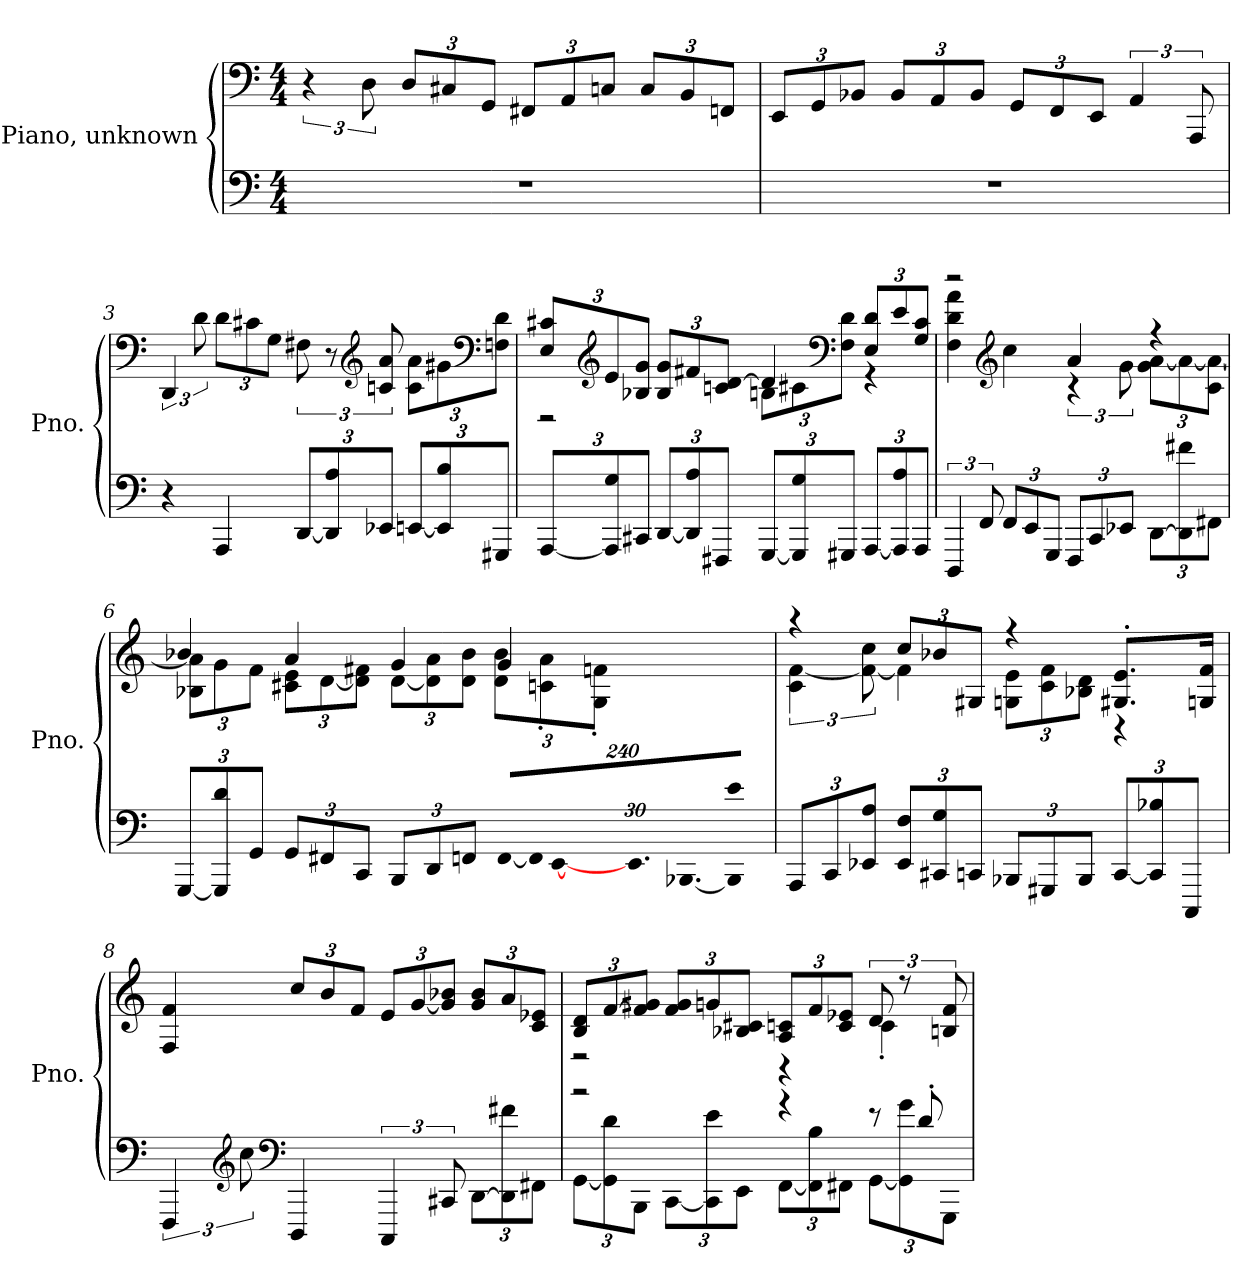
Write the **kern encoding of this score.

**kern	**kern
*part1	*part1
*staff2	*staff1
*I"Piano, unknown	*
*I'Pno.	*
*clefF4	*clefF4
*k[]	*k[]
*M4/4	*M4/4
*MM120	*MM120
=1	=1
1r	6r
.	12D\
*	*Xbrackettup
.	12D/L
.	12C#X/
.	12GG/J
.	12FF#X/L
.	12AA/
.	12Cn/J
.	12C/L
.	12BB/
.	12FFn/J
=2	=2
1r	12EE/L
.	12GG/
.	12BB-X/J
.	12BB-/L
.	12AA/
.	12BB-/J
.	12GG/L
.	12FF/
.	12EE/J
*	*brackettup
.	6AA/
.	12AAA/
!!LO:LB:g=z
=3	=3
4r	6DD/
.	12d\
*	*Xbrackettup
4AAA/	12d\L
.	12c#X\
.	12G\J
*Xbrackettup	*brackettup
[12DD/L	12F#X\
12DD/] 12A/	12r
*	*clefG2
12EE-X/J	12cn/ 12a/
*	*Xbrackettup
[12EEn/L	12c\ 12a\L
12EE/] 12B/	12g#X\
*	*clefF4
12GGG#X/J	12Fn\ 12d\J
=4	=4
*	*^
[12AAA/L	12E/ 12c#X/L	2r
*	*clefG2	*
12AAA/] 12G/	12e/	.
12CC#X/J	12B-X/ 12g/J	.
[12DD/L	12B-/ 12g/L	.
12DD/] 12A/	12f#X/	.
12FFF#X/J	12cn/ [12d/J	.
[12GGG/L	4d/]	12Bn\L
12GGG/] 12G/	.	12c#X\
*	*clefF4	*
12GGG#X/J	.	12F\ 12d\J
[12AAA/L	12E/ 12d/L	4r
12AAA/] 12A/	12e/	.
12AAA/J	12G/ 12c#/J	.
!!LO:LB:g=z	!!
=5	=5	=5
*brackettup	*	*
6DDD/	2r	4F\ 4d\ 4a\
12FF/	.	.
*	*clefG2	*
*Xbrackettup	*	*
12FF/L	.	4cc\
12EE/	.	.
12GGG/J	.	.
*	*	*brackettup
12FFF/L	4a/	6r
12CC/	.	.
12EE-X/J	.	12g\
*	*	*Xbrackettup
[12DD\L	4r	12g\ [12a\L
12DD\] 12f#X\	.	12a\_
12FF#X\J	.	12c\ 12a\_J
=6	=6	=6
[12GGG/L	4b-X/	12B-X\ 12a\]L
12GGG/] 12d/	.	12g\
12GG/J	.	12f\J
12GG/L	4a/	12c#X\ 12e\L
12FF#X/	.	[12d\
12CC/J	.	12d\] 12f#X\J
12BBB/L	4g/	[12d\L
12DD/	.	12d\] 12a\
12FFn/J	.	12d\ 12b-\J
!LO:N:vis=16	!	!
[1920%137FF/LL	4g/	12d\ 12b-\L
!LO:N:vis=64	!	!
960%17FF/LL]	.	.
.	.	12cn\' 12a\'
!LO:N:vis=64	!	!
[960%17EE/J	.	.
1920ryy	.	.
!LO:N:vis=32.	!	!
1920%103EE/]	.	.
!LO:N:vis=32.	!	!
[1920%103BBB-X/	.	.
.	.	12G\' 12fn\'J
!LO:N:vis=32	!	!
640%23BBB-/] 640%23e/JJJ	.	.
.	1920ryy	1920ryy
!!LO:LB:g=z	!!
=7	=7	=7
*	*	*brackettup
12AAA/L	4r	6c\ [6f\
12CC/	.	.
12EE-X/ 12A/J	.	12f\_ 12cc\
*	*Xbrackettup	*
12EE-/ 12F/L	12cc/L	4f\]
12CC#X/ 12G/	12b-X/	.
12CCn/J	12G#X/J	.
12BBB-X/L	4r	12Gn\ 12e\L
12GGG#X/	.	12c\ 12f\
12BBB-/J	.	12B-X\ 12d\J
[12CC/L	8.G#X/' 8.e/'L	4r
12CC/] 12B-X/	.	.
12CCC/J	.	.
.	16Gn/ 16f/Jk	.
*	*v	*v
=8	=8
*brackettup	*
6FFF/	4F/ 4f/
*clefG2	*
12cc\	.
*clefF4	*
4DDD/	12cc/L
.	12b/
.	12f/J
6CCC/	12e/L
.	[12g/
12CC#X/	12g/] 12b-X/J
*Xbrackettup	*
[12DD\L	12g/ 12b-/L
12DD\] 12f#X\	12a/
12FF#X\J	12c/ 12e-X/J
!!LO:LB:g=z
=9	=9
*^	*^
2r	[12GG\L	12B/ 12d/L	2r
.	12GG\] 12d\	[12f/	.
.	12BBB\J	12f/] 12g#X/J	.
.	[12CC\L	12f/ 12g#/L	.
.	12CC\] 12e\	12gn/	.
.	12EE\J	12B-X/ 12c#X/J	.
4r	[12FF\L	12A/ 12cn/L	4r
.	12FF\] 12B\	12f/	.
.	12FF#X\J	12c/ 12e-X/J	.
*	*	*brackettup	*
8r	[12GG\L	12d/	4c'\
.	12GG\] 12g\	12r	.
8d'/	.	.	.
.	12GGG\J	12Bn/ 12f/	.
*v	*v	*	*
*	*v	*v
=	=
*-	*-
